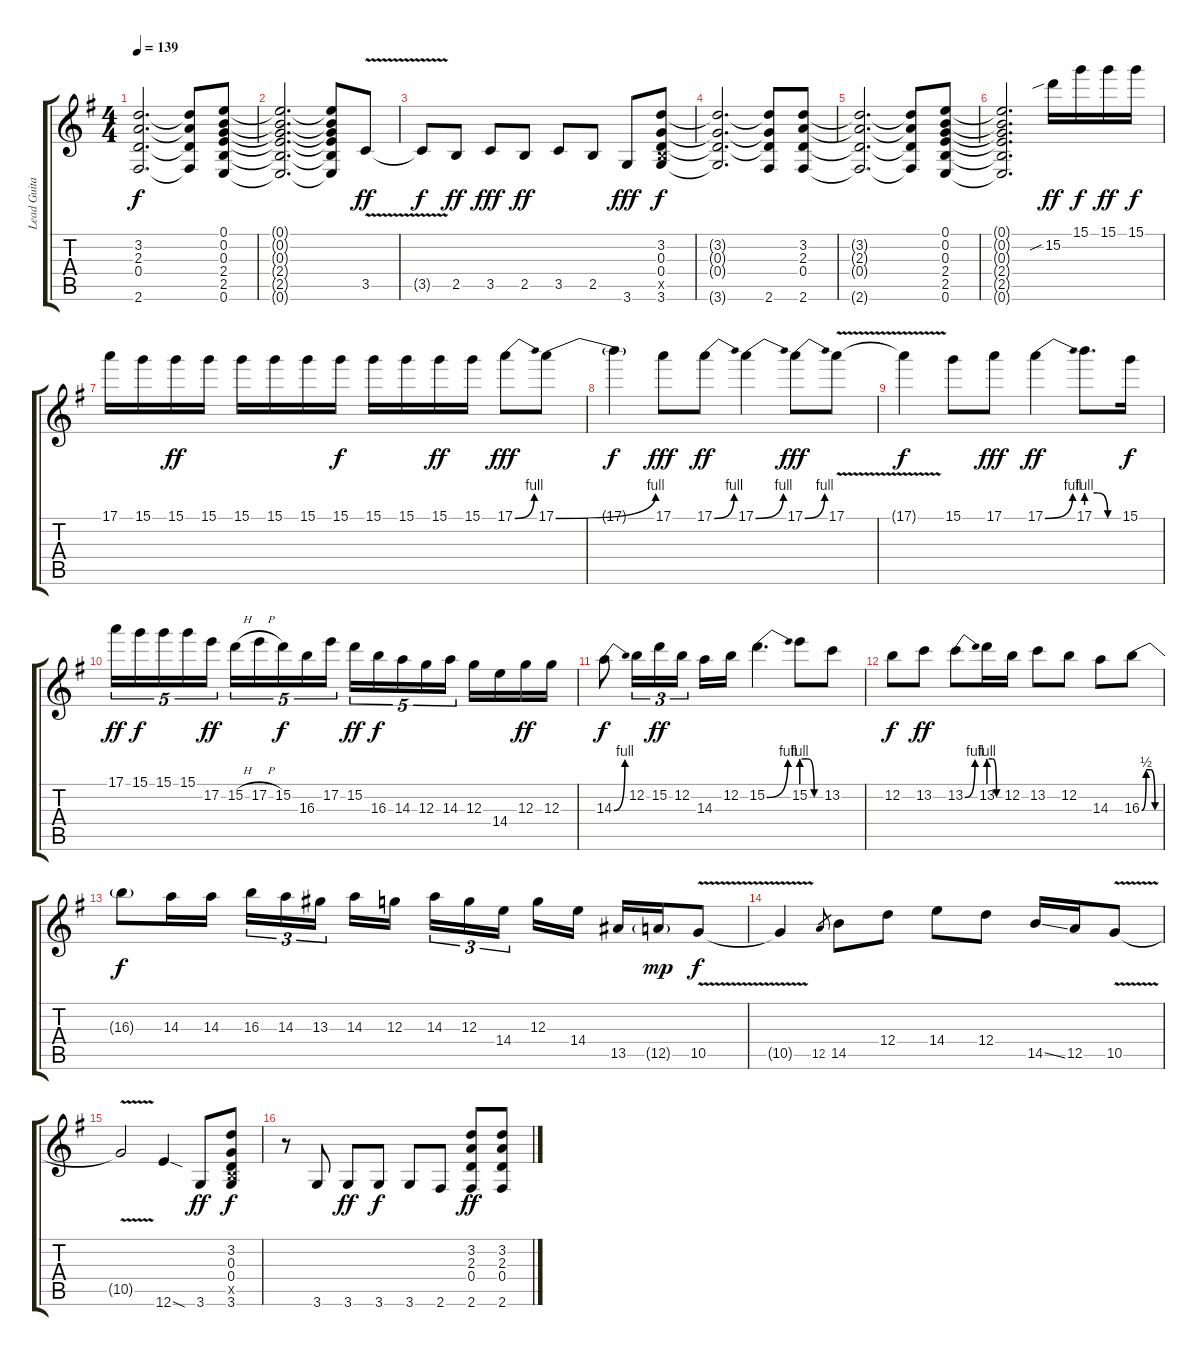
\track ("Lead Guitar" "Lead Guita") {instrument distortionguitar}
\staff {score tabs}
\tuning (E4 B3 G3 D3 A2 E2) {hide}
\ts (4 4)
\tempo 139
\clef g2
\ks g
(3.2{t} 2.3{t} 0.4{t} 2.6{t}).2{d dy f} (3.2{t} 2.3{t} 0.4{t} 2.6{t}).8 (0.1 0.2 0.3 2.4 2.5 0.6).8 |
(0.1{t} 0.2{t} 0.3{t} 2.4{t} 2.5{t} 0.6{t}).2{d} (0.1{t} 0.2{t} 0.3{t} 2.4{t} 2.5{t} 0.6{t}).8 3.5{v}.8{dy ff} |
3.5{t}.8{dy f} 2.5.8{dy ff} 3.5.8{dy fff} 2.5.8{dy ff} 3.5.8 2.5.8 3.6.8{dy fff} (3.2 0.3 0.4 2.5{x} 3.6).8{dy f} |
(3.2{t} 0.3{t} 0.4{t} 3.6{t}).2{d} (3.2{t} 0.3{t} 0.4{t} 2.6).8 (3.2 2.3 0.4 2.6).8 |
(3.2{t} 2.3{t} 0.4{t} 2.6{t}).2{d} (3.2{t} 2.3{t} 0.4{t} 2.6{t}).8 (0.1 0.2 0.3 2.4 2.5 0.6).8 |
(0.1{t} 0.2{t} 0.3{t} 2.4{t} 2.5{t} 0.6{t}).2{d} 15.2{sib}.16{dy ff volume 11} 15.1.16{dy f} 15.1.16{dy ff} 15.1.16{dy f} |
17.1.16 15.1.16 15.1.16{dy ff} 15.1.16 15.1.16 15.1.16 15.1.16 15.1.16{dy f} 15.1.16 15.1.16 15.1.16{dy ff} 15.1.16 17.1{be (bend 0 0 60 4)}.8{dy fff} 17.1{be (bend 0 0 60 4)}.8 |
17.1{t}.4{dy f} 17.1.8{dy fff} 17.1{be (bend 0 0 60 4)}.8{dy ff} 17.1{be (bend 0 0 60 4)}.4 17.1{be (bend 0 0 60 4)}.8{dy fff} 17.1{v}.8 |
17.1{t}.4{dy f} 15.1.8 17.1.8{dy fff} 17.1{be (bend 0 0 60 4)}.4{dy ff} 17.1{be (custom 0 4 20 4 40 0 60 0)}.8{d} 15.1.16{dy f} |
17.1.16{tu (5 4) dy ff} 15.1.16{tu (5 4) dy f} 15.1.16{tu (5 4)} 15.1.16{tu (5 4)} 17.2.16{tu (5 4) dy ff} 15.2{h}.16{tu (5 4)} 17.2{h}.16{tu (5 4)} 15.2.16{tu (5 4) dy f} 16.3.16{tu (5 4)} 17.2.16{tu (5 4)} 15.2.16{tu (5 4) dy ff} 16.3.16{tu (5 4) dy f} 14.3.16{tu (5 4)} 12.3.16{tu (5 4)} 14.3.16{tu (5 4)} 12.3.16 14.4.16 12.3.16{dy ff} 12.3.16 |
14.3{be (bend 0 0 60 4)}.8{dy f} 12.2.16{tu (3 2)} 15.2.16{tu (3 2) dy ff} 12.2.16{tu (3 2)} 14.3.16 12.2.16 15.2{be (bend 0 0 60 4)}.4{d} 15.2{be (custom 0 4 20 4 40 0 60 0)}.8 13.2.8 |
12.2.8{dy f} 13.2.8{dy ff} 13.2{be (bend 0 0 60 4)}.8 13.2{be (custom 0 4 20 4 40 0 60 0)}.16 12.2.16 13.2.8 12.2.8 14.3.8 16.3{be (custom 0 0 15 2 30 2 45 0 60 0)}.8 |
16.3{t}.8{dy f} 14.3.16 14.3.16 16.3.16{tu (3 2)} 14.3.16{tu (3 2)} 13.3.16{tu (3 2) beam splitsecondary} 14.3.16 12.3.16 14.3.16{tu (3 2)} 12.3.16{tu (3 2)} 14.4.16{tu (3 2) beam splitsecondary} 12.3.16 14.4.16 13.5.16 12.5{g}.16{dy mp} 10.5{v}.8{dy f} |
10.5{t}.4 12.5.8{gr} 14.5.8 12.4.8 14.4.8 12.4.8 14.5{ss}.16 12.5.16 10.5{v}.8 |
10.5{t}.2 12.6{sod}.4 3.6.8{dy ff} (3.2 0.3 0.4 2.5{x} 3.6).8{dy f volume 12} |
r.8 3.6.8 3.6.8{dy ff} 3.6.8{dy f} 3.6.8 2.6.8 (3.2 2.3 0.4 2.6).8{dy ff} (3.2 2.3 0.4 2.6).8
